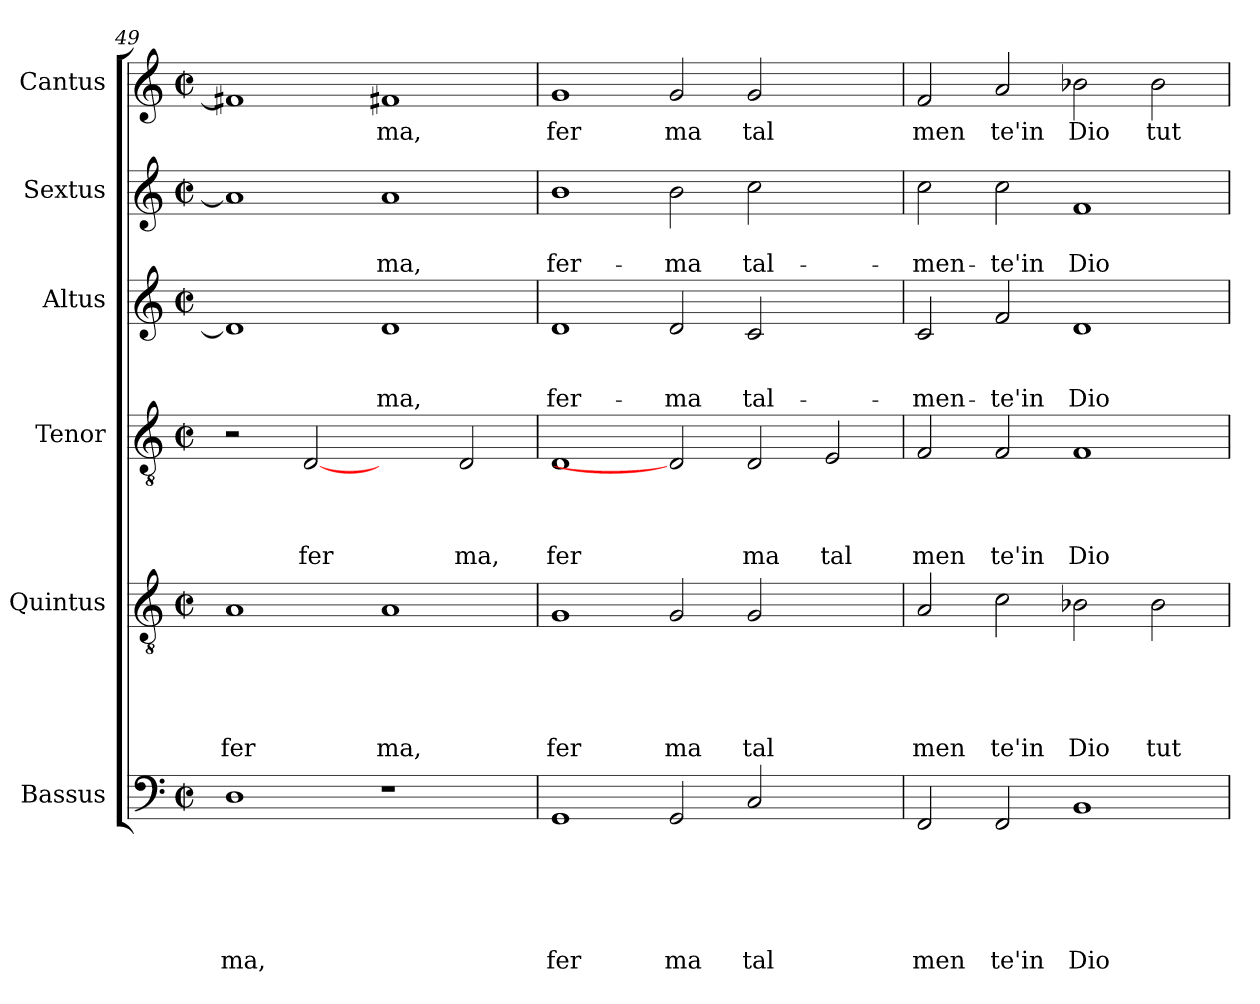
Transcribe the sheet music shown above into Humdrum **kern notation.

**kern	**text	**text	**text	**text	**text	**text	**kern	**text	**text	**text	**text	**text	**kern	**text	**text	**text	**text	**kern	**text	**text	**text	**kern	**text	**text	**kern	**text
*part6	*part6	*part6	*part6	*part6	*part6	*part6	*part5	*part5	*part5	*part5	*part5	*part5	*part4	*part4	*part4	*part4	*part4	*part3	*part3	*part3	*part3	*part2	*part2	*part2	*part1	*part1
*staff6	*staff6	*staff6	*staff6	*staff6	*staff6	*staff6	*staff5	*staff5	*staff5	*staff5	*staff5	*staff5	*staff4	*staff4	*staff4	*staff4	*staff4	*staff3	*staff3	*staff3	*staff3	*staff2	*staff2	*staff2	*staff1	*staff1
*I"Bassus	*	*	*	*	*	*	*I"Quintus	*	*	*	*	*	*I"Tenor	*	*	*	*	*I"Altus	*	*	*	*I"Sextus	*	*	*I"Cantus	*
!!LO:LB:g=z
*clefF4	*	*	*	*	*	*	*clefGv2	*	*	*	*	*	*clefGv2	*	*	*	*	*clefG2	*	*	*	*clefG2	*	*	*clefG2	*
*k[]	*	*	*	*	*	*	*k[]	*	*	*	*	*	*k[]	*	*	*	*	*k[]	*	*	*	*k[]	*	*	*k[]	*
*C:	*	*	*	*	*	*	*C:	*	*	*	*	*	*C:	*	*	*	*	*C:	*	*	*	*C:	*	*	*C:	*
*M2/2	*	*	*	*	*	*	*M2/2	*	*	*	*	*	*M2/2	*	*	*	*	*M2/2	*	*	*	*M2/2	*	*	*M2/2	*
*met(c|)	*	*	*	*	*	*	*met(c|)	*	*	*	*	*	*met(c|)	*	*	*	*	*met(c|)	*	*	*	*met(c|)	*	*	*met(c|)	*
=49	=49	=49	=49	=49	=49	=49	=49	=49	=49	=49	=49	=49	=49	=49	=49	=49	=49	=49	=49	=49	=49	=49	=49	=49	=49	=49
!	!	!	!	!	!	!LO:LY:b	!	!	!	!	!	!LO:LY:b	!	!	!	!	!	!	!	!	!	!	!	!	!	!
1D	.	.	.	.	.	-ma,	1A	.	.	.	.	fer	2r	.	.	.	.	1d]	.	.	.	1a]	.	.	1f#X]	.
!	!	!	!	!	!	!	!	!	!	!	!	!	!	!	!	!	!LO:LY:b	!	!	!	!	!	!	!	!	!
.	.	.	.	.	.	.	.	.	.	.	.	.	[2D	.	.	.	fer	.	.	.	.	.	.	.	.	.
!	!	!	!	!	!	!	!	!	!	!	!	!LO:LY:b	!	!	!	!	!	!	!	!	!LO:LY:b	!	!	!LO:LY:b	!	!LO:LY:b
1r	.	.	.	.	.	.	1A	.	.	.	.	ma,	2ryy	.	.	.	.	1d	.	.	ma,	1a	.	-ma,	1f#X	-ma,
!	!	!	!	!	!	!	!	!	!	!	!	!	!	!	!	!	!LO:LY:b	!	!	!	!	!	!	!	!	!
.	.	.	.	.	.	.	.	.	.	.	.	.	2D/	.	.	.	ma,	.	.	.	.	.	.	.	.	.
=50	=50	=50	=50	=50	=50	=50	=50	=50	=50	=50	=50	=50	=50	=50	=50	=50	=50	=50	=50	=50	=50	=50	=50	=50	=50	=50
!	!	!	!	!	!	!LO:LY:b	!	!	!	!	!	!LO:LY:b	!	!	!	!	!LO:LY:b	!	!	!	!LO:LY:b	!	!	!LO:LY:b	!	!LO:LY:b
1GG	.	.	.	.	.	fer	1G	.	.	.	.	fer	1D	.	.	.	fer	1d	.	.	fer-	1b	.	fer-	1g	fer
!	!	!	!	!	!	!LO:LY:b	!	!	!	!	!	!LO:LY:b	!	!	!	!	!	!	!	!	!LO:LY:b	!	!	!LO:LY:b	!	!LO:LY:b
2GG/	.	.	.	.	.	ma	2G/	.	.	.	.	ma	2D]	.	.	.	.	2d/	.	.	-ma	2b\	.	-ma	2g/	ma
!	!	!	!	!	!	!LO:LY:b	!	!	!	!	!	!LO:LY:b	!	!	!	!	!LO:LY:b	!	!	!	!LO:LY:b	!	!	!LO:LY:b	!	!LO:LY:b
2C/	.	.	.	.	.	tal	2G/	.	.	.	.	tal	2D/	.	.	.	ma	2c/	.	.	tal-	2cc\	.	tal-	2g/	tal
!	!	!	!	!	!	!	!	!	!	!	!	!	!	!	!	!	!LO:LY:b	!	!	!	!	!	!	!	!	!
2ryy	.	.	.	.	.	.	2ryy	.	.	.	.	.	2E/	.	.	.	tal	2ryy	.	.	.	2ryy	.	.	2ryy	.
=51	=51	=51	=51	=51	=51	=51	=51	=51	=51	=51	=51	=51	=51	=51	=51	=51	=51	=51	=51	=51	=51	=51	=51	=51	=51	=51
!	!	!	!	!	!	!LO:LY:b	!	!	!	!	!	!LO:LY:b	!	!	!	!	!LO:LY:b	!	!	!	!LO:LY:b	!	!	!LO:LY:b	!	!LO:LY:b
2FF/	.	.	.	.	.	men	2A/	.	.	.	.	men	2F/	.	.	.	men	2c/	.	.	-men-	2cc\	.	-men-	2f/	men
!	!	!	!	!	!	!LO:LY:b	!	!	!	!	!	!LO:LY:b	!	!	!	!	!LO:LY:b	!	!	!	!LO:LY:b	!	!	!LO:LY:b	!	!LO:LY:b
2FF/	.	.	.	.	.	te'in	2c\	.	.	.	.	te'in	2F/	.	.	.	te'in	2f/	.	.	-te'in	2cc\	.	-te'in	2a/	te'in
!	!	!	!	!	!	!LO:LY:b	!	!	!	!	!	!LO:LY:b	!	!	!	!	!LO:LY:b	!	!	!	!LO:LY:b	!	!	!LO:LY:b	!	!LO:LY:b
1BB	.	.	.	.	.	Dio	2B-X\	.	.	.	.	Dio	1F	.	.	.	Dio	1d	.	.	Dio	1f	.	Dio	2b-X\	Dio
!	!	!	!	!	!	!	!	!	!	!	!	!LO:LY:b	!	!	!	!	!	!	!	!	!	!	!	!	!	!LO:LY:b
.	.	.	.	.	.	.	2B-\	.	.	.	.	tut	.	.	.	.	.	.	.	.	.	.	.	.	2b-\	tut
=	=	=	=	=	=	=	=	=	=	=	=	=	=	=	=	=	=	=	=	=	=	=	=	=	=	=
*-	*-	*-	*-	*-	*-	*-	*-	*-	*-	*-	*-	*-	*-	*-	*-	*-	*-	*-	*-	*-	*-	*-	*-	*-	*-	*-
